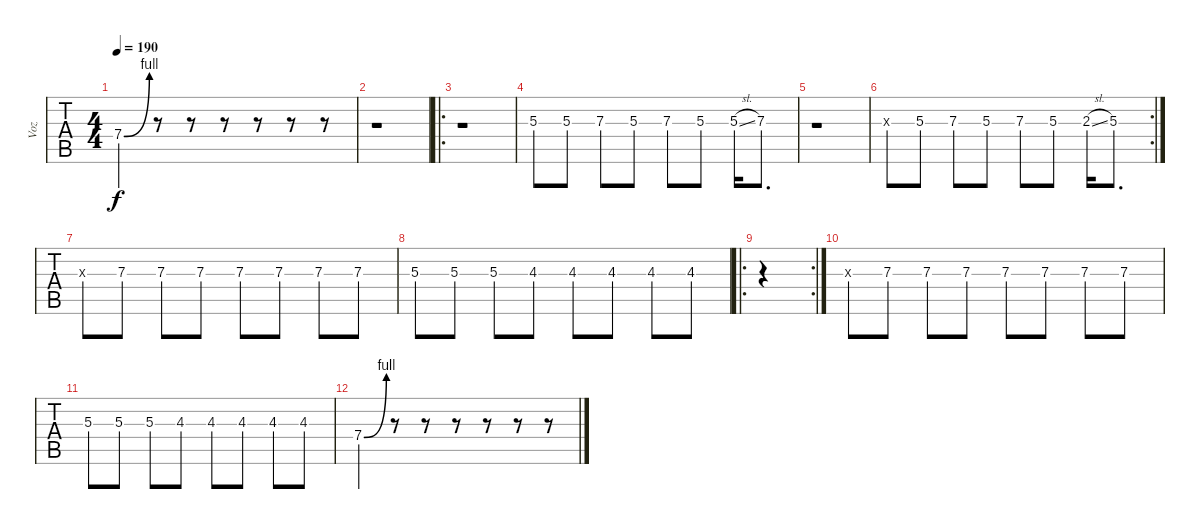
\track ("Voz" "Voz") {instrument lead6voice}
\staff {tabs}
\tuning (E4 B3 G3 D3 A2 E2) {hide}
\ts (4 4)
\tempo 190
\clef g2
\ks c
7.4{be (bend 0 0 60 4)}.4{dy f} r.8 r.8 r.8 r.8 r.8 r.8 |
r.1 |
\ro
r.1 |
5.3.8 5.3.8 7.3.8 5.3.8 7.3.8 5.3.8 5.3{sl}.16 7.3.8{d} |
r.1 |
\rc 2
7.3{x}.8 5.3.8 7.3.8 5.3.8 7.3.8 5.3.8 2.3{sl}.16 5.3.8{d} |
7.3{x}.8 7.3.8 7.3.8 7.3.8 7.3.8 7.3.8 7.3.8 7.3.8 |
5.3.8 5.3.8 5.3.8 4.3.8 4.3.8 4.3.8 4.3.8 4.3.8 |
\ro
\rc 2
|
7.3{x}.8 7.3.8 7.3.8 7.3.8 7.3.8 7.3.8 7.3.8 7.3.8 |
5.3.8 5.3.8 5.3.8 4.3.8 4.3.8 4.3.8 4.3.8 4.3.8 |
7.4{be (bend 0 0 60 4)}.4 r.8 r.8 r.8 r.8 r.8 r.8
